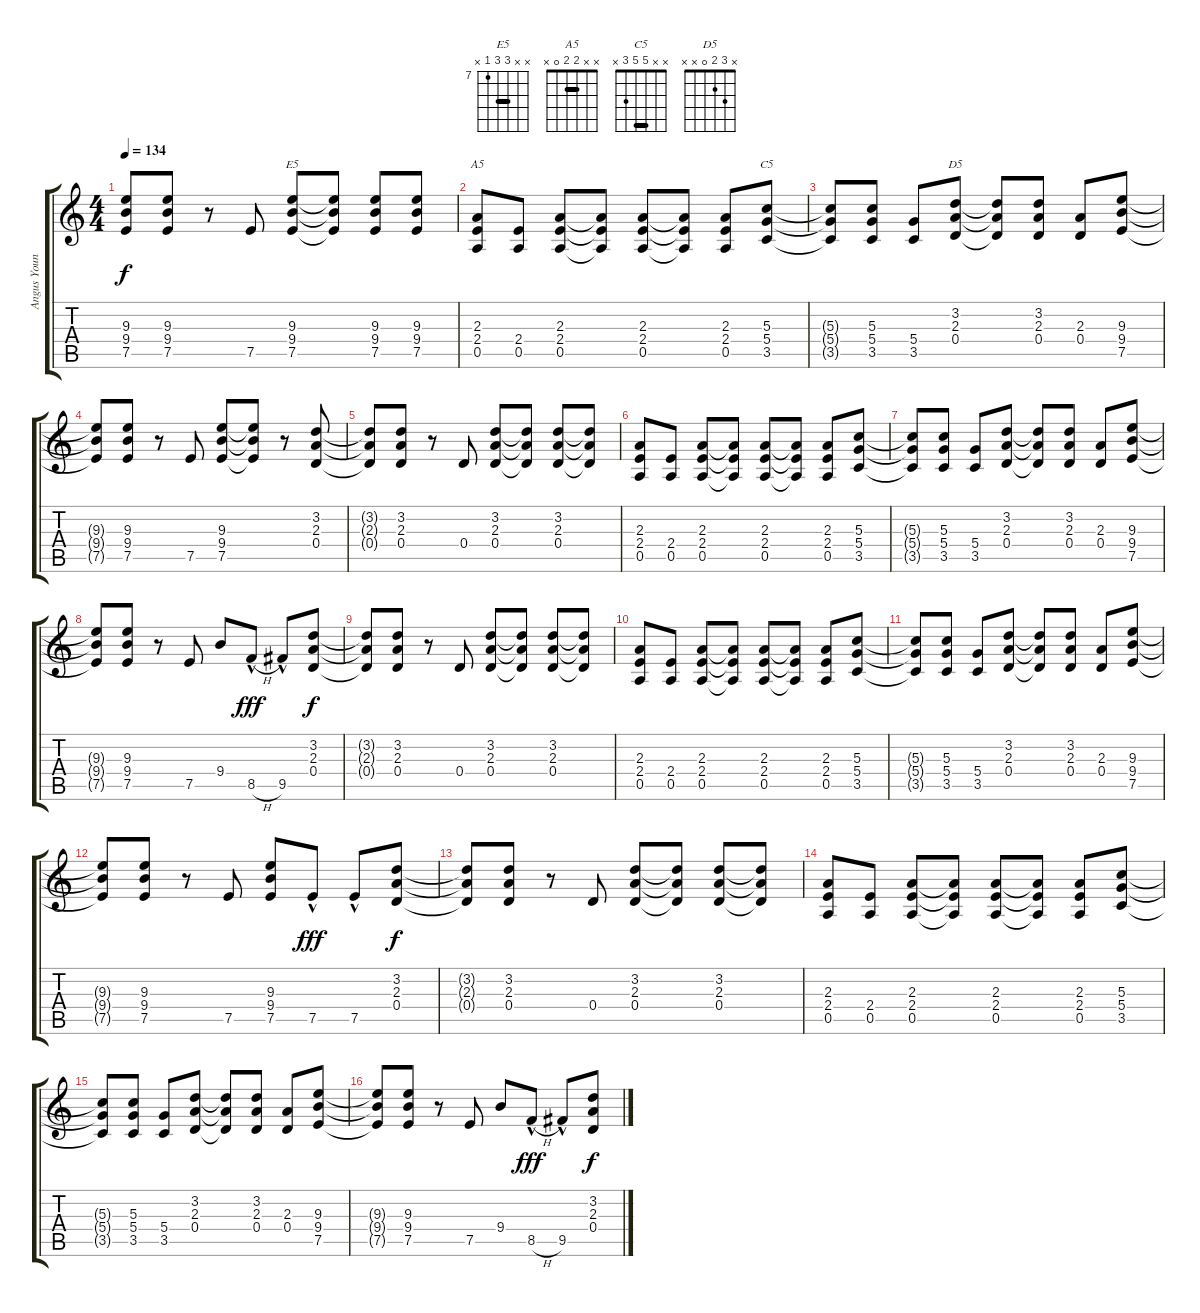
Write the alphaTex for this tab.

\track ("Angus Young-Right " "Angus Youn") {instrument overdrivenguitar}
\staff {score tabs}
\tuning (E4 B3 G3 D3 A2 E2) {hide}
\chord ("E5" x x 9 9 7 x) {firstfret 7 barre 9}
\chord ("A5" x x 2 2 0 x) {barre 2}
\chord ("C5" x x 5 5 3 x) {barre 5}
\chord ("D5" x 3 2 0 x x)
\ts (4 4)
\tempo 134
\clef g2
\ks c
(9.3{t} 9.4{t} 7.5{t}).8{dy f} (9.3 9.4 7.5).8 r.8 7.5.8 (9.3 9.4 7.5).8{ch "E5"} (9.3{t} 9.4{t} 7.5{t}).8 (9.3 9.4 7.5).8 (9.3 9.4 7.5).8 |
(2.3 2.4 0.5).8{ch "A5"} (2.4 0.5).8 (2.3 2.4 0.5).8 (2.3{t} 2.4{t} 0.5{t}).8 (2.3 2.4 0.5).8 (2.3{t} 2.4{t} 0.5{t}).8 (2.3 2.4 0.5).8 (5.3 5.4 3.5).8{ch "C5"} |
(5.3{t} 5.4{t} 3.5{t}).8 (5.3 5.4 3.5).8 (5.4 3.5).8 (3.2 2.3 0.4).8{ch "D5"} (3.2{t} 2.3{t} 0.4{t}).8 (3.2 2.3 0.4).8 (2.3 0.4).8 (9.3 9.4 7.5).8 |
(9.3{t} 9.4{t} 7.5{t}).8 (9.3 9.4 7.5).8 r.8 7.5.8 (9.3 9.4 7.5).8 (9.3{t} 9.4{t} 7.5{t}).8 r.8 (3.2 2.3 0.4).8 |
(3.2{t} 2.3{t} 0.4{t}).8 (3.2 2.3 0.4).8 r.8 0.4.8 (3.2 2.3 0.4).8 (3.2{t} 2.3{t} 0.4{t}).8 (3.2 2.3 0.4).8 (3.2{t} 2.3{t} 0.4{t}).8 |
(2.3 2.4 0.5).8 (2.4 0.5).8 (2.3 2.4 0.5).8 (2.3{t} 2.4{t} 0.5{t}).8 (2.3 2.4 0.5).8 (2.3{t} 2.4{t} 0.5{t}).8 (2.3 2.4 0.5).8 (5.3 5.4 3.5).8 |
(5.3{t} 5.4{t} 3.5{t}).8 (5.3 5.4 3.5).8 (5.4 3.5).8 (3.2 2.3 0.4).8 (3.2{t} 2.3{t} 0.4{t}).8 (3.2 2.3 0.4).8 (2.3 0.4).8 (9.3 9.4 7.5).8 |
(9.3{t} 9.4{t} 7.5{t}).8 (9.3 9.4 7.5).8 r.8 7.5.8 9.4.8 8.5{h hac}.8{dy fff} 9.5{hac}.8 (3.2 2.3 0.4).8{dy f} |
(3.2{t} 2.3{t} 0.4{t}).8 (3.2 2.3 0.4).8 r.8 0.4.8 (3.2 2.3 0.4).8 (3.2{t} 2.3{t} 0.4{t}).8 (3.2 2.3 0.4).8 (3.2{t} 2.3{t} 0.4{t}).8 |
(2.3 2.4 0.5).8 (2.4 0.5).8 (2.3 2.4 0.5).8 (2.3{t} 2.4{t} 0.5{t}).8 (2.3 2.4 0.5).8 (2.3{t} 2.4{t} 0.5{t}).8 (2.3 2.4 0.5).8 (5.3 5.4 3.5).8 |
(5.3{t} 5.4{t} 3.5{t}).8 (5.3 5.4 3.5).8 (5.4 3.5).8 (3.2 2.3 0.4).8 (3.2{t} 2.3{t} 0.4{t}).8 (3.2 2.3 0.4).8 (2.3 0.4).8 (9.3 9.4 7.5).8 |
(9.3{t} 9.4{t} 7.5{t}).8 (9.3 9.4 7.5).8 r.8 7.5.8 (9.3 9.4 7.5).8 7.5{hac}.8{dy fff} 7.5{hac}.8 (3.2 2.3 0.4).8{dy f} |
(3.2{t} 2.3{t} 0.4{t}).8 (3.2 2.3 0.4).8 r.8 0.4.8 (3.2 2.3 0.4).8 (3.2{t} 2.3{t} 0.4{t}).8 (3.2 2.3 0.4).8 (3.2{t} 2.3{t} 0.4{t}).8 |
(2.3 2.4 0.5).8 (2.4 0.5).8 (2.3 2.4 0.5).8 (2.3{t} 2.4{t} 0.5{t}).8 (2.3 2.4 0.5).8 (2.3{t} 2.4{t} 0.5{t}).8 (2.3 2.4 0.5).8 (5.3 5.4 3.5).8 |
(5.3{t} 5.4{t} 3.5{t}).8 (5.3 5.4 3.5).8 (5.4 3.5).8 (3.2 2.3 0.4).8 (3.2{t} 2.3{t} 0.4{t}).8 (3.2 2.3 0.4).8 (2.3 0.4).8 (9.3 9.4 7.5).8 |
(9.3{t} 9.4{t} 7.5{t}).8 (9.3 9.4 7.5).8 r.8 7.5.8 9.4.8 8.5{h hac}.8{dy fff} 9.5{hac}.8 (3.2 2.3 0.4).8{dy f}
